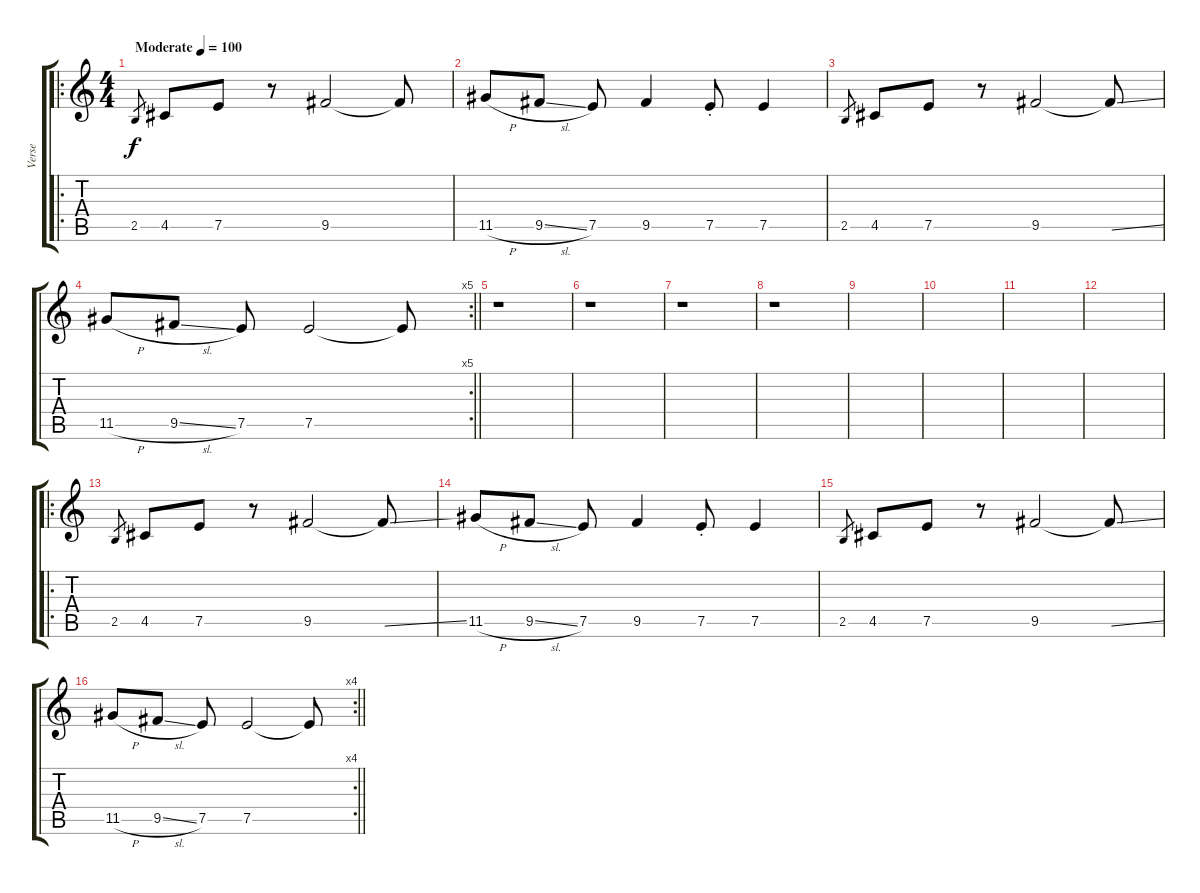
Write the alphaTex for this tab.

\track ("Verse" "Verse") {instrument electricguitarjazz}
\staff {score tabs}
\tuning (E4 B3 G3 D3 A2 E2) {hide}
\ro
\ts (4 4)
\tempo (100 "Moderate")
\clef g2
\ks c
2.5.8{gr dy f instrument electricguitarjazz} 4.5.8 7.5.8 r.8 9.5.2 9.5{t}.8 |
11.5{h}.8 9.5{sl}.8 7.5.8 9.5.4 7.5{st}.8 7.5.4 |
2.5.8{gr} 4.5.8 7.5.8 r.8 9.5.2 9.5{ss t}.8 |
\rc 5
\barLineRight lightlight
11.5{h}.8 9.5{sl}.8 7.5.8 7.5.2 7.5{t}.8 |
r.1 |
r.1 |
r.1 |
r.1 |
|
|
|
|
\ro
2.5.8{gr} 4.5.8 7.5.8 r.8 9.5.2 9.5{ss t}.8 |
11.5{h}.8 9.5{sl}.8 7.5.8 9.5.4 7.5{st}.8 7.5.4 |
2.5.8{gr} 4.5.8 7.5.8 r.8 9.5.2 9.5{ss t}.8 |
\rc 4
\barLineRight lightlight
11.5{h}.8 9.5{sl}.8 7.5.8 7.5.2 7.5{t}.8
